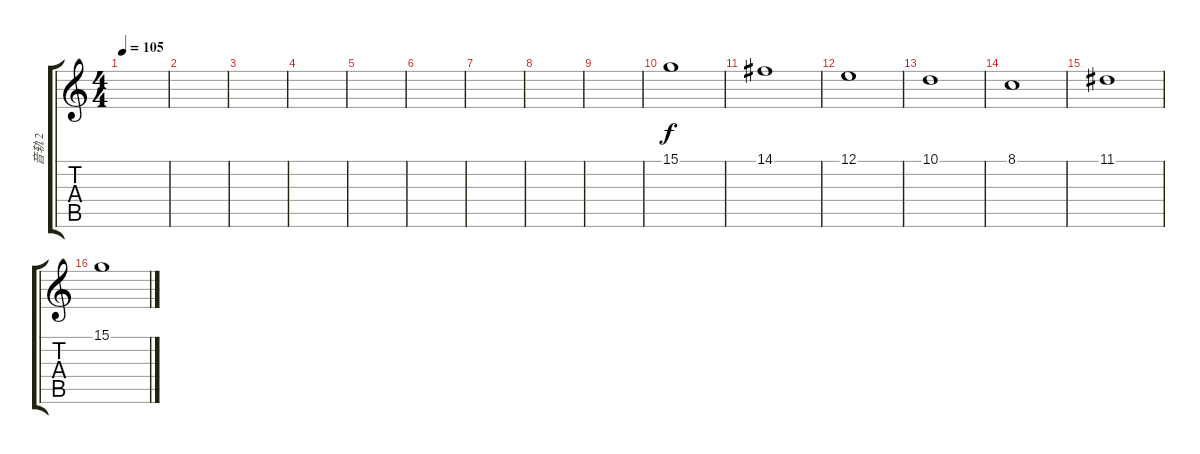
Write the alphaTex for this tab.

\track ("音轨 2" "音轨 2") {instrument glockenspiel}
\staff {score tabs}
\tuning (E4 B3 G3 D3 A2 E2) {hide}
\ts (4 4)
\tempo 105
\clef g2
\ks c
|
|
|
|
|
|
|
|
|
15.1.1 |
14.1.1 |
12.1.1 |
10.1.1 |
8.1.1 |
11.1.1 |
15.1.1
